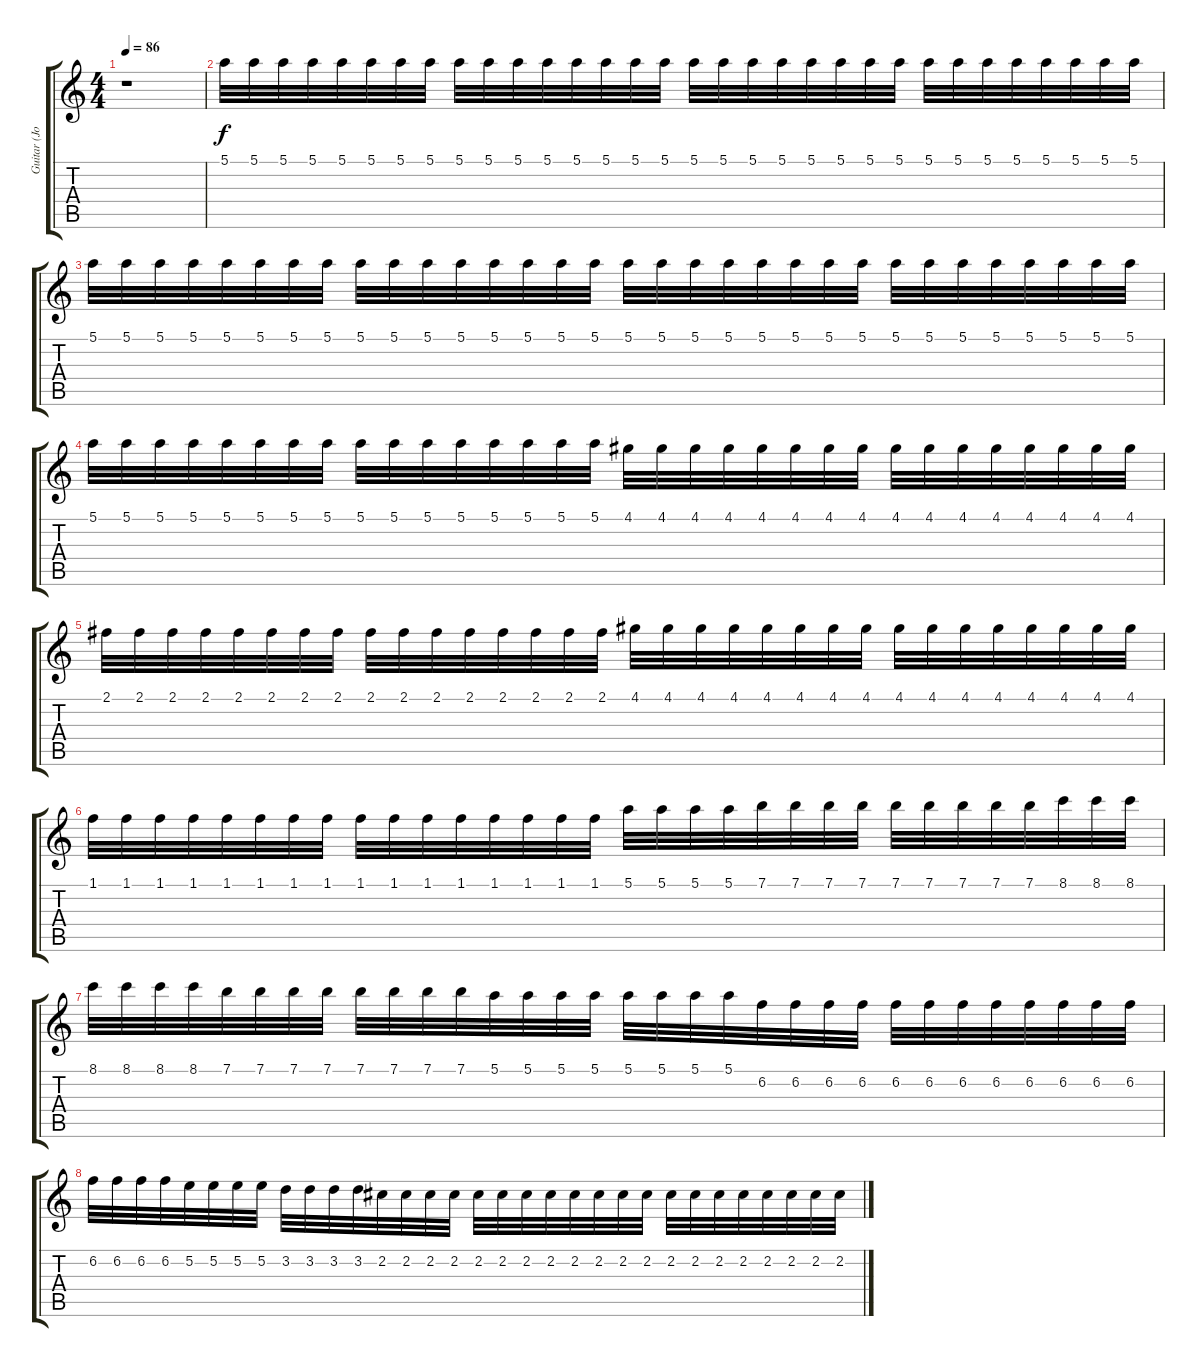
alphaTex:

\track ("Guitar (Johnny)" "Guitar (Jo") {instrument overdrivenguitar}
\staff {score tabs}
\tuning (E4 B3 G3 D3 A2 E2) {hide}
\ts (4 4)
\tempo 86
\clef g2
\ks c
r.1{dy f} |
5.1.32{volume 10 instrument electricguitarclean} 5.1.32 5.1.32 5.1.32 5.1.32 5.1.32 5.1.32 5.1.32 5.1.32 5.1.32 5.1.32 5.1.32 5.1.32 5.1.32 5.1.32 5.1.32 5.1.32 5.1.32 5.1.32 5.1.32 5.1.32 5.1.32 5.1.32 5.1.32 5.1.32 5.1.32 5.1.32 5.1.32 5.1.32 5.1.32 5.1.32 5.1.32 |
5.1.32{volume 11 instrument electricguitarclean} 5.1.32 5.1.32 5.1.32 5.1.32 5.1.32 5.1.32 5.1.32 5.1.32 5.1.32 5.1.32 5.1.32 5.1.32 5.1.32 5.1.32 5.1.32 5.1.32 5.1.32 5.1.32 5.1.32 5.1.32 5.1.32 5.1.32 5.1.32 5.1.32 5.1.32 5.1.32 5.1.32 5.1.32 5.1.32 5.1.32 5.1.32 |
5.1.32{volume 6 instrument electricguitarclean} 5.1.32 5.1.32 5.1.32 5.1.32 5.1.32 5.1.32 5.1.32 5.1.32 5.1.32 5.1.32 5.1.32 5.1.32 5.1.32 5.1.32 5.1.32 4.1.32 4.1.32 4.1.32 4.1.32 4.1.32 4.1.32 4.1.32 4.1.32 4.1.32 4.1.32 4.1.32 4.1.32 4.1.32 4.1.32 4.1.32 4.1.32 |
2.1.32{volume 6 instrument electricguitarclean} 2.1.32 2.1.32 2.1.32 2.1.32 2.1.32 2.1.32 2.1.32 2.1.32 2.1.32 2.1.32 2.1.32 2.1.32 2.1.32 2.1.32 2.1.32 4.1.32 4.1.32 4.1.32 4.1.32 4.1.32 4.1.32 4.1.32 4.1.32 4.1.32 4.1.32 4.1.32 4.1.32 4.1.32 4.1.32 4.1.32 4.1.32 |
1.1.32{volume 6 instrument electricguitarclean} 1.1.32 1.1.32 1.1.32 1.1.32 1.1.32 1.1.32 1.1.32 1.1.32 1.1.32 1.1.32 1.1.32 1.1.32 1.1.32 1.1.32 1.1.32 5.1.32 5.1.32 5.1.32 5.1.32 7.1.32 7.1.32 7.1.32 7.1.32 7.1.32 7.1.32 7.1.32 7.1.32 7.1.32 8.1.32 8.1.32 8.1.32 |
8.1.32{volume 6 instrument electricguitarclean} 8.1.32 8.1.32 8.1.32 7.1.32 7.1.32 7.1.32 7.1.32 7.1.32 7.1.32 7.1.32 7.1.32 5.1.32 5.1.32 5.1.32 5.1.32 5.1.32 5.1.32 5.1.32 5.1.32 6.2.32 6.2.32 6.2.32 6.2.32 6.2.32 6.2.32 6.2.32 6.2.32 6.2.32 6.2.32 6.2.32 6.2.32 |
6.2.32{volume 6 instrument electricguitarclean} 6.2.32 6.2.32 6.2.32 5.2.32 5.2.32 5.2.32 5.2.32 3.2.32 3.2.32 3.2.32 3.2.32 2.2.32 2.2.32 2.2.32 2.2.32 2.2.32 2.2.32 2.2.32 2.2.32 2.2.32 2.2.32 2.2.32 2.2.32 2.2.32 2.2.32 2.2.32 2.2.32 2.2.32 2.2.32 2.2.32 2.2.32
